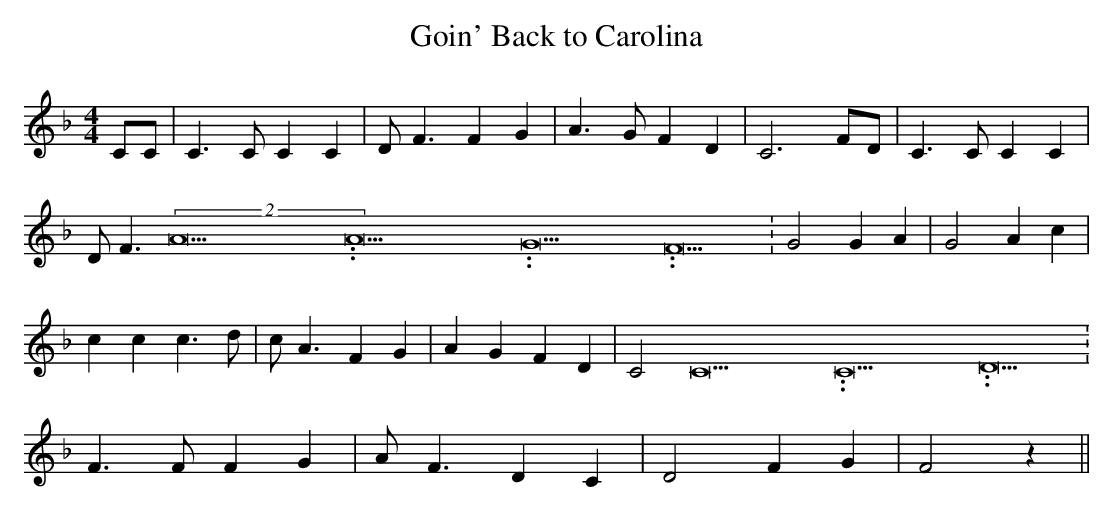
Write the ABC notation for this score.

X:1
T:Goin' Back to Carolina
M:4/4
L:1/4
K:F
 C/2C/2| C3/2 C/2 C C| D/2 F3/2 F G| A3/2 G/2 F D| C3 F/2D/2| C3/2 C/2 C C|\
 D/2 F3/2(2A15.9999925000037/23.999988000006A15.9999925000037/23.999988000006G15.9999925000037/23.999988000006 F15.9999925000037/23.999988000006|\
 G2 G A| G2 A c| c c c3/2 d/2| c/2 A3/2 F G| A G F D| C2 C15.9999925000037/23.999988000006 C15.9999925000037/23.999988000006 D15.9999925000037/23.999988000006|\
 F3/2 F/2 F G| A/2 F3/2 D C| D2 F G| F2 z||
